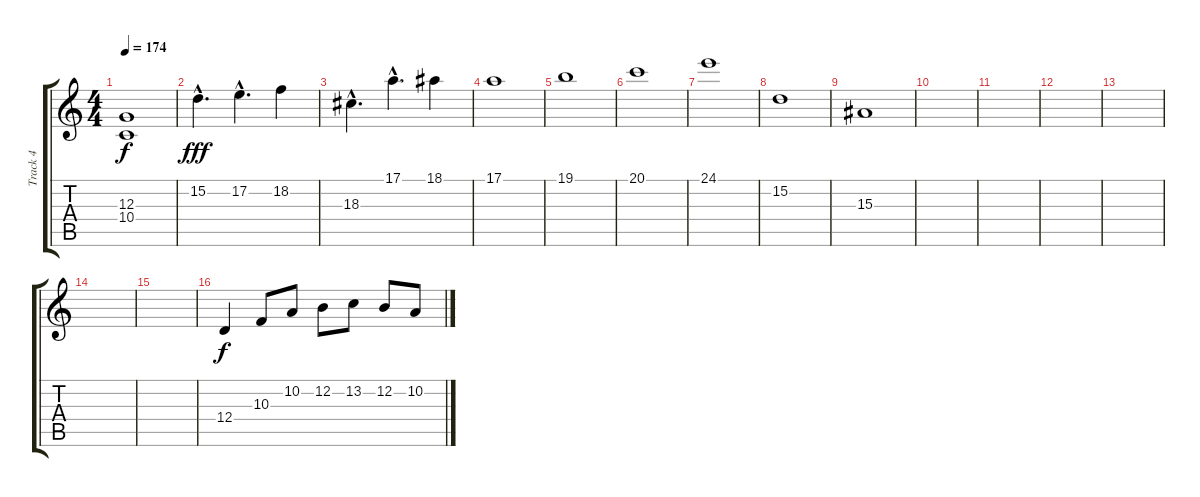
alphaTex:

\track ("Track 4" "Track 4") {instrument synthstrings2}
\staff {score tabs}
\tuning (E4 B3 G3 D3 A2 E2) {hide}
\ts (4 4)
\tempo 174
\clef g2
\ks c
(12.3{t} 10.4{t}).1{dy f} |
15.2{hac}.4{d dy fff} 17.2{hac}.4{d} 18.2.4 |
18.3{hac}.4{d} 17.1{hac}.4{d} 18.1.4 |
17.1.1 |
19.1.1 |
20.1.1 |
24.1.1 |
15.2.1 |
15.3.1 |
|
|
|
|
|
|
12.4.4{dy f} 10.3.8 10.2.8 12.2.8 13.2.8 12.2.8 10.2.8
